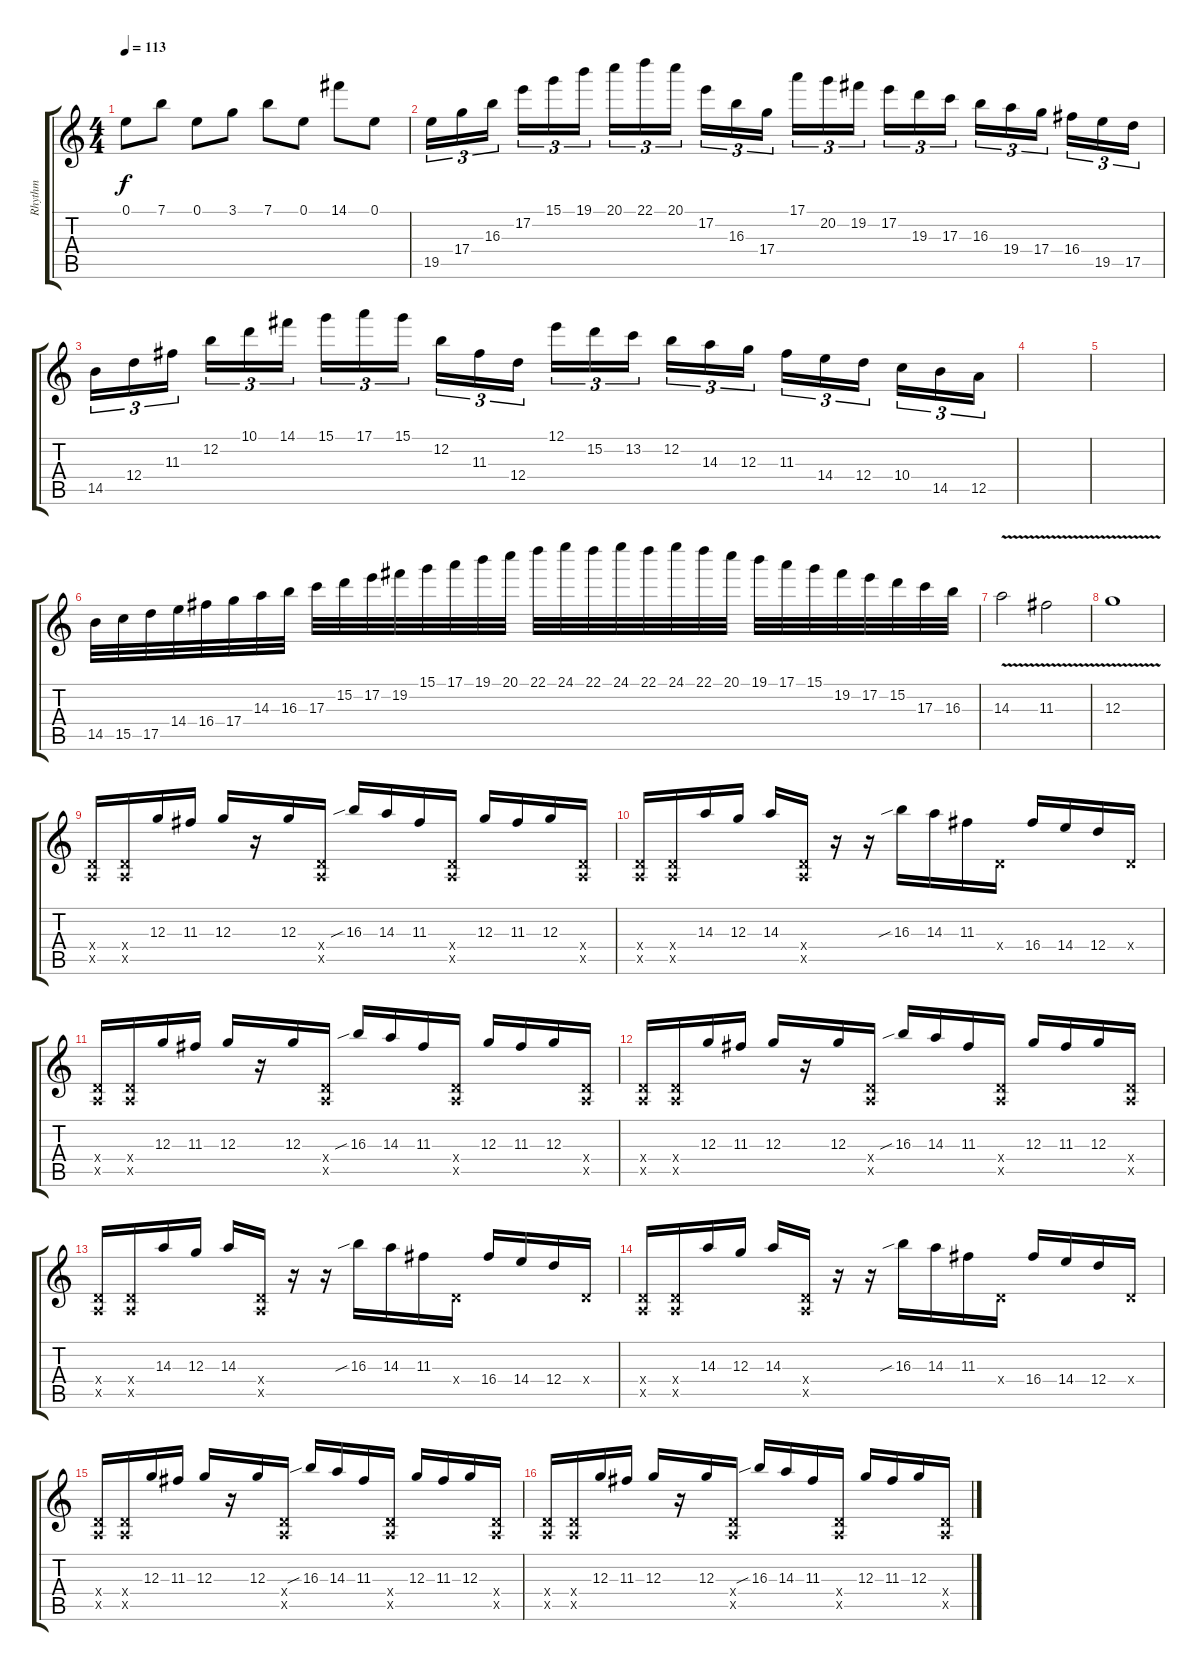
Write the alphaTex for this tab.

\track ("Rhythm" "Rhythm") {instrument overdrivenguitar}
\staff {score tabs}
\tuning (E4 B3 G3 D3 A2 E2) {hide}
\ts (4 4)
\tempo 113
\clef g2
\ks c
0.1.8{dy f} 7.1.8 0.1.8 3.1.8 7.1.8 0.1.8 14.1.8 0.1.8 |
19.5.16{tu (3 2) balance 0} 17.4.16{tu (3 2)} 16.3.16{tu (3 2)} 17.2.16{tu (3 2)} 15.1.16{tu (3 2)} 19.1.16{tu (3 2)} 20.1.16{tu (3 2)} 22.1.16{tu (3 2)} 20.1.16{tu (3 2)} 17.2.16{tu (3 2)} 16.3.16{tu (3 2)} 17.4.16{tu (3 2)} 17.1.16{tu (3 2)} 20.2.16{tu (3 2)} 19.2.16{tu (3 2)} 17.2.16{tu (3 2)} 19.3.16{tu (3 2)} 17.3.16{tu (3 2)} 16.3.16{tu (3 2)} 19.4.16{tu (3 2)} 17.4.16{tu (3 2)} 16.4.16{tu (3 2)} 19.5.16{tu (3 2)} 17.5.16{tu (3 2)} |
14.5.16{tu (3 2)} 12.4.16{tu (3 2)} 11.3.16{tu (3 2)} 12.2.16{tu (3 2)} 10.1.16{tu (3 2)} 14.1.16{tu (3 2)} 15.1.16{tu (3 2)} 17.1.16{tu (3 2)} 15.1.16{tu (3 2)} 12.2.16{tu (3 2)} 11.3.16{tu (3 2)} 12.4.16{tu (3 2)} 12.1.16{tu (3 2)} 15.2.16{tu (3 2)} 13.2.16{tu (3 2)} 12.2.16{tu (3 2)} 14.3.16{tu (3 2)} 12.3.16{tu (3 2)} 11.3.16{tu (3 2)} 14.4.16{tu (3 2)} 12.4.16{tu (3 2)} 10.4.16{tu (3 2)} 14.5.16{tu (3 2)} 12.5.16{tu (3 2)} |
|
|
14.5.32{volume 16 balance 0} 15.5.32 17.5.32 14.4.32 16.4.32 17.4.32 14.3.32 16.3.32 17.3.32 15.2.32 17.2.32 19.2.32 15.1.32 17.1.32 19.1.32 20.1.32 22.1.32 24.1.32 22.1.32 24.1.32 22.1.32 24.1.32 22.1.32 20.1.32 19.1.32 17.1.32 15.1.32 19.2.32 17.2.32 15.2.32 17.3.32 16.3.32 |
14.3{v}.2 11.3{v}.2 |
12.3{v}.1 |
(0.4{x} 0.5{x}).16 (0.4{x} 0.5{x}).16 12.3.16 11.3.16 12.3.16 r.16 12.3.16 (0.4{x} 0.5{x}).16 16.3{sib}.16 14.3.16 11.3.16 (0.4{x} 0.5{x}).16 12.3.16 11.3.16 12.3.16 (0.4{x} 0.5{x}).16 |
(0.4{x} 0.5{x}).16 (0.4{x} 0.5{x}).16 14.3.16 12.3.16 14.3.16 (0.4{x} 0.5{x}).16 r.16 r.16 16.3{sib}.16 14.3.16 11.3.16 0.4{x}.16 16.4.16 14.4.16 12.4.16 0.4{x}.16 |
(0.4{x} 0.5{x}).16 (0.4{x} 0.5{x}).16 12.3.16 11.3.16 12.3.16 r.16 12.3.16 (0.4{x} 0.5{x}).16 16.3{sib}.16 14.3.16 11.3.16 (0.4{x} 0.5{x}).16 12.3.16 11.3.16 12.3.16 (0.4{x} 0.5{x}).16 |
(0.4{x} 0.5{x}).16 (0.4{x} 0.5{x}).16 12.3.16 11.3.16 12.3.16 r.16 12.3.16 (0.4{x} 0.5{x}).16 16.3{sib}.16 14.3.16 11.3.16 (0.4{x} 0.5{x}).16 12.3.16 11.3.16 12.3.16 (0.4{x} 0.5{x}).16 |
(0.4{x} 0.5{x}).16 (0.4{x} 0.5{x}).16 14.3.16 12.3.16 14.3.16 (0.4{x} 0.5{x}).16 r.16 r.16 16.3{sib}.16 14.3.16 11.3.16 0.4{x}.16 16.4.16 14.4.16 12.4.16 0.4{x}.16 |
(0.4{x} 0.5{x}).16 (0.4{x} 0.5{x}).16 14.3.16 12.3.16 14.3.16 (0.4{x} 0.5{x}).16 r.16 r.16 16.3{sib}.16 14.3.16 11.3.16 0.4{x}.16 16.4.16 14.4.16 12.4.16 0.4{x}.16 |
(0.4{x} 0.5{x}).16 (0.4{x} 0.5{x}).16 12.3.16 11.3.16 12.3.16 r.16 12.3.16 (0.4{x} 0.5{x}).16 16.3{sib}.16 14.3.16 11.3.16 (0.4{x} 0.5{x}).16 12.3.16 11.3.16 12.3.16 (0.4{x} 0.5{x}).16 |
(0.4{x} 0.5{x}).16 (0.4{x} 0.5{x}).16 12.3.16 11.3.16 12.3.16 r.16 12.3.16 (0.4{x} 0.5{x}).16 16.3{sib}.16 14.3.16 11.3.16 (0.4{x} 0.5{x}).16 12.3.16 11.3.16 12.3.16 (0.4{x} 0.5{x}).16
